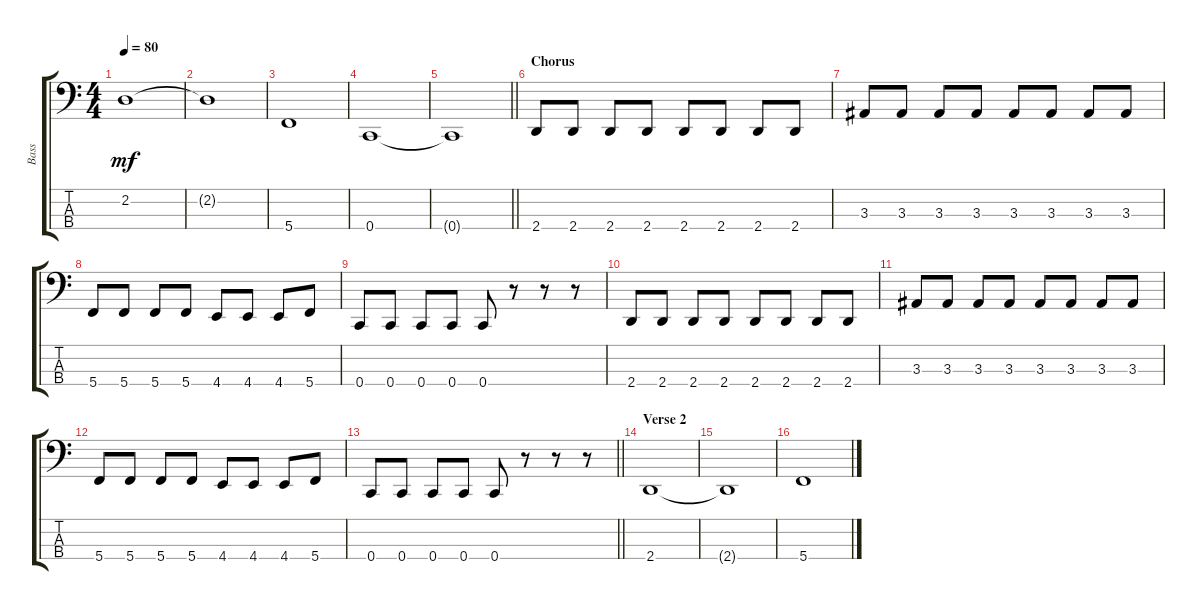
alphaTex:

\track (" Bass" " Bass") {instrument electricbasspick}
\staff {score tabs}
\tuning (F2 C2 G1 C1) {hide}
\ts (4 4)
\tempo 80
\clef f4
\ks c
2.2.1{dy mf} |
2.2{t}.1 |
5.4.1 |
0.4.1 |
\barLineRight lightlight
0.4{t}.1 |
\section ("" "Chorus")
2.4.8 2.4.8 2.4.8 2.4.8 2.4.8 2.4.8 2.4.8 2.4.8 |
3.3.8 3.3.8 3.3.8 3.3.8 3.3.8 3.3.8 3.3.8 3.3.8 |
5.4.8 5.4.8 5.4.8 5.4.8 4.4.8 4.4.8 4.4.8 5.4.8 |
0.4.8 0.4.8 0.4.8 0.4.8 0.4.8 r.8 r.8 r.8 |
2.4.8 2.4.8 2.4.8 2.4.8 2.4.8 2.4.8 2.4.8 2.4.8 |
3.3.8 3.3.8 3.3.8 3.3.8 3.3.8 3.3.8 3.3.8 3.3.8 |
5.4.8 5.4.8 5.4.8 5.4.8 4.4.8 4.4.8 4.4.8 5.4.8 |
\barLineRight lightlight
0.4.8 0.4.8 0.4.8 0.4.8 0.4.8 r.8 r.8 r.8 |
\section ("" "Verse 2")
2.4.1 |
2.4{t}.1 |
5.4.1
